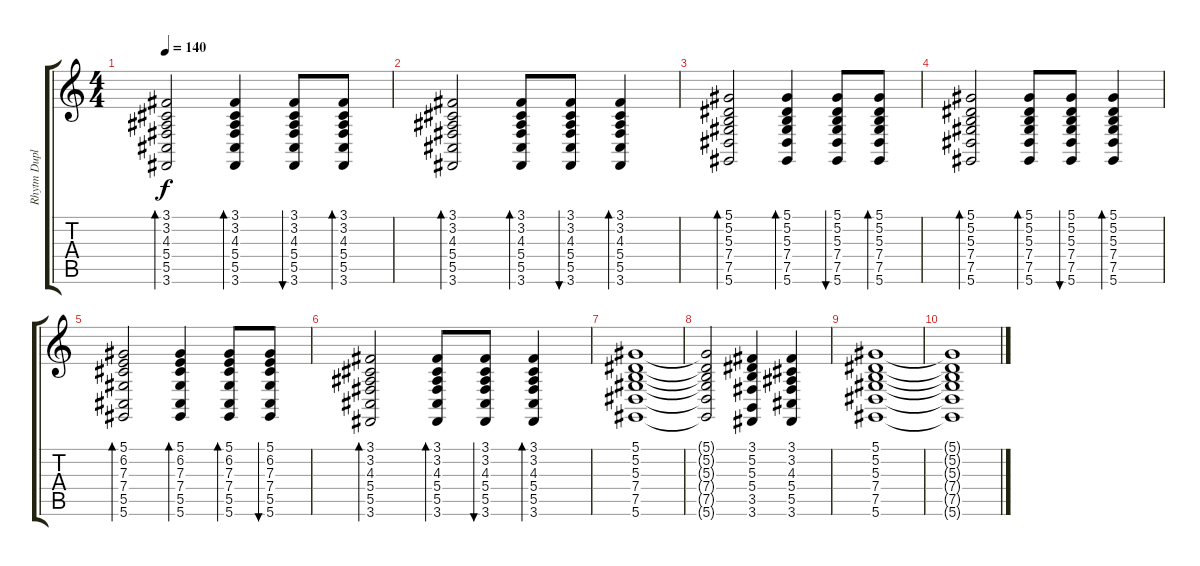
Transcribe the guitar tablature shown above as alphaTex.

\track ("Rhytm Dupl." "Rhytm Dupl") {instrument clavinet}
\staff {score tabs}
\tuning (Eb4 Bb3 Gb3 Db3 Ab2 Eb2) {hide}
\ts (4 4)
\tempo 140
\clef g2
\ks c
(3.1 3.2 4.3 5.4 5.5 3.6).2{bd 120 dy f} (3.1 3.2 4.3 5.4 5.5 3.6).4{bd 60} (3.1 3.2 4.3 5.4 5.5 3.6).8{bu 120} (3.1 3.2 4.3 5.4 5.5 3.6).8{bd 120} |
(3.1 3.2 4.3 5.4 5.5 3.6).2{bd 120} (3.1 3.2 4.3 5.4 5.5 3.6).8{bd 60} (3.1 3.2 4.3 5.4 5.5 3.6).8{bu 120} (3.1 3.2 4.3 5.4 5.5 3.6).4{bd 120} |
(5.1 5.2 5.3 7.4 7.5 5.6).2{bd 120} (5.1 5.2 5.3 7.4 7.5 5.6).4{bd 60} (5.1 5.2 5.3 7.4 7.5 5.6).8{bu 120} (5.1 5.2 5.3 7.4 7.5 5.6).8{bd 120} |
(5.1 5.2 5.3 7.4 7.5 5.6).2{bd 120} (5.1 5.2 5.3 7.4 7.5 5.6).8{bd 60} (5.1 5.2 5.3 7.4 7.5 5.6).8{bu 120} (5.1 5.2 5.3 7.4 7.5 5.6).4{bd 120} |
(5.1 6.2 7.3 7.4 5.5 5.6).2{bd 120} (5.1 6.2 7.3 7.4 5.5 5.6).4{bd 60} (5.1 6.2 7.3 7.4 5.5 5.6).8{bd 120} (5.1 6.2 7.3 7.4 5.5 5.6).8{bu 120} |
(3.1 3.2 4.3 5.4 5.5 3.6).2{bd 120} (3.1 3.2 4.3 5.4 5.5 3.6).8{bd 60} (3.1 3.2 4.3 5.4 5.5 3.6).8{bu 120} (3.1 3.2 4.3 5.4 5.5 3.6).4{bd 120} |
(5.1 5.2 5.3 7.4 7.5 5.6).1 |
(5.1{t} 5.2{t} 5.3{t} 7.4{t} 7.5{t} 5.6{t}).2 (3.1 5.2 5.3 5.4 3.5 3.6).4 (3.1 3.2 4.3 5.4 5.5 3.6).4 |
(5.1 5.2 5.3 7.4 7.5 5.6).1 |
(5.1{t} 5.2{t} 5.3{t} 7.4{t} 7.5{t} 5.6{t}).1
